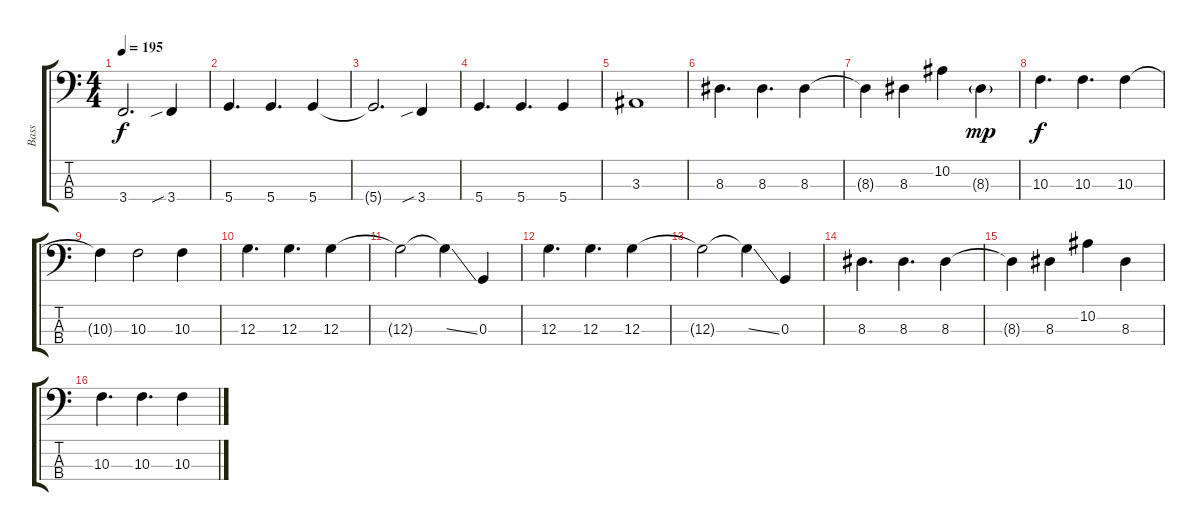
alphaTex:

\track ("Bass" "Bass") {instrument electricbasspick}
\staff {score tabs}
\tuning (F2 C2 G1 D1) {hide}
\ts (4 4)
\tempo 195
\clef f4
\ks c
3.4{t}.2{d dy f} 3.4{sib}.4 |
5.4.4{d} 5.4.4{d} 5.4.4 |
5.4{t}.2{d} 3.4{sib}.4 |
5.4.4{d} 5.4.4{d} 5.4.4 |
3.3.1 |
8.3.4{d} 8.3.4{d} 8.3.4 |
8.3{t}.4 8.3.4 10.2.4 8.3{g}.4{dy mp} |
10.3.4{d dy f} 10.3.4{d} 10.3.4 |
10.3{t}.4 10.3.2 10.3.4 |
12.3.4{d} 12.3.4{d} 12.3.4 |
12.3{t}.2 12.3{ss t}.4 0.3.4 |
12.3.4{d} 12.3.4{d} 12.3.4 |
12.3{t}.2 12.3{ss t}.4 0.3.4 |
8.3.4{d} 8.3.4{d} 8.3.4 |
8.3{t}.4 8.3.4 10.2.4 8.3.4 |
10.3.4{d} 10.3.4{d} 10.3.4
